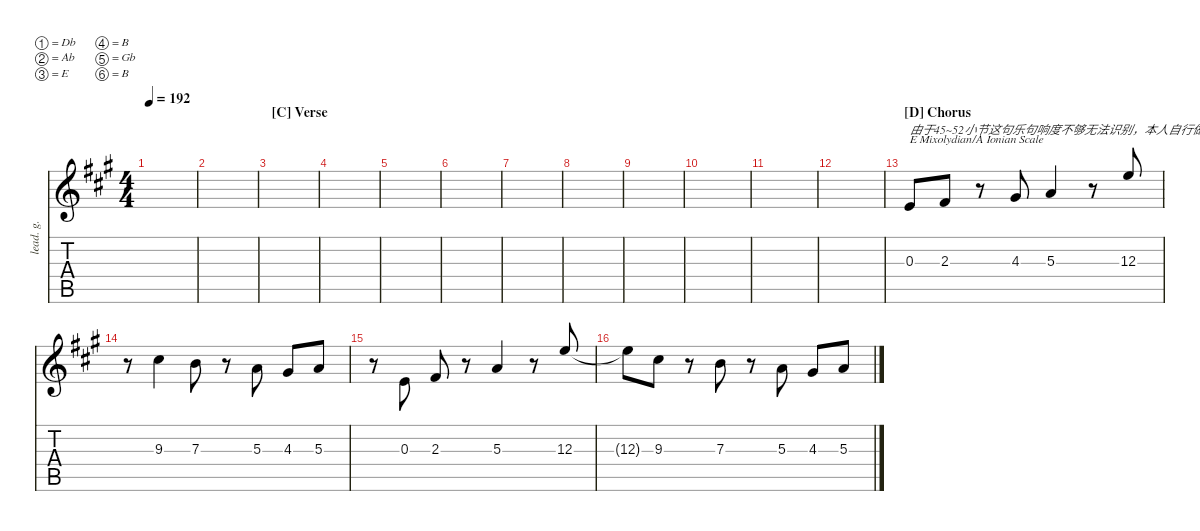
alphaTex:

\defaultSystemsLayout 4
\hideDynamics
\bracketExtendMode nobrackets
\otherSystemsTrackNameOrientation horizontal
\track ("Distortion Guitar Lead" "lead. g.") {instrument distortionguitar}
\staff {score tabs}
\tuning (Db4 Ab3 E3 B2 Gb2 B1)
\ts (4 4)
\tempo 192
\clef g2
\ks a
|
|
\section ("C" "Verse")
|
|
|
|
|
|
|
|
|
|
\section ("D" "Chorus")
0.3{acc forcenatural}.8{txt "由于45~52小节这句乐句响度不够无法识别，本人自行做了补充。后文出现的乐句形同此例。\nE Mixolydian/A Ionian Scale" beam Up} 2.3{acc #}.8{beam Up} r.8{beam Up} 4.3{acc #}.8{beam Up} 5.3{acc forcenatural}.4{beam Up} r.8{beam Up} 12.3{acc forcenatural}.8{beam Down} |
r.8{beam Down} 9.3{acc #}.4{beam Down} 7.3{acc forcenatural}.8{beam Down} r.8{beam Down} 5.3{acc forcenatural}.8{beam Up} 4.3{acc #}.8{beam Up} 5.3{acc forcenatural}.8{beam Up} |
r.8{beam Down} 0.3{acc forcenatural}.8{beam Up} 2.3{acc #}.8{beam Up} r.8{beam Up} 5.3{acc forcenatural}.4{beam Up} r.8{beam Up} 12.3{acc forcenatural}.8{beam Down} |
12.3{t acc forcenatural}.8{beam Down} 9.3{acc #}.8{beam Down} r.8{beam Down} 7.3{acc forcenatural}.8{beam Down} r.8{beam Down} 5.3{acc forcenatural}.8{beam Up} 4.3{acc #}.8{beam Up} 5.3{acc forcenatural}.8{beam Up}
